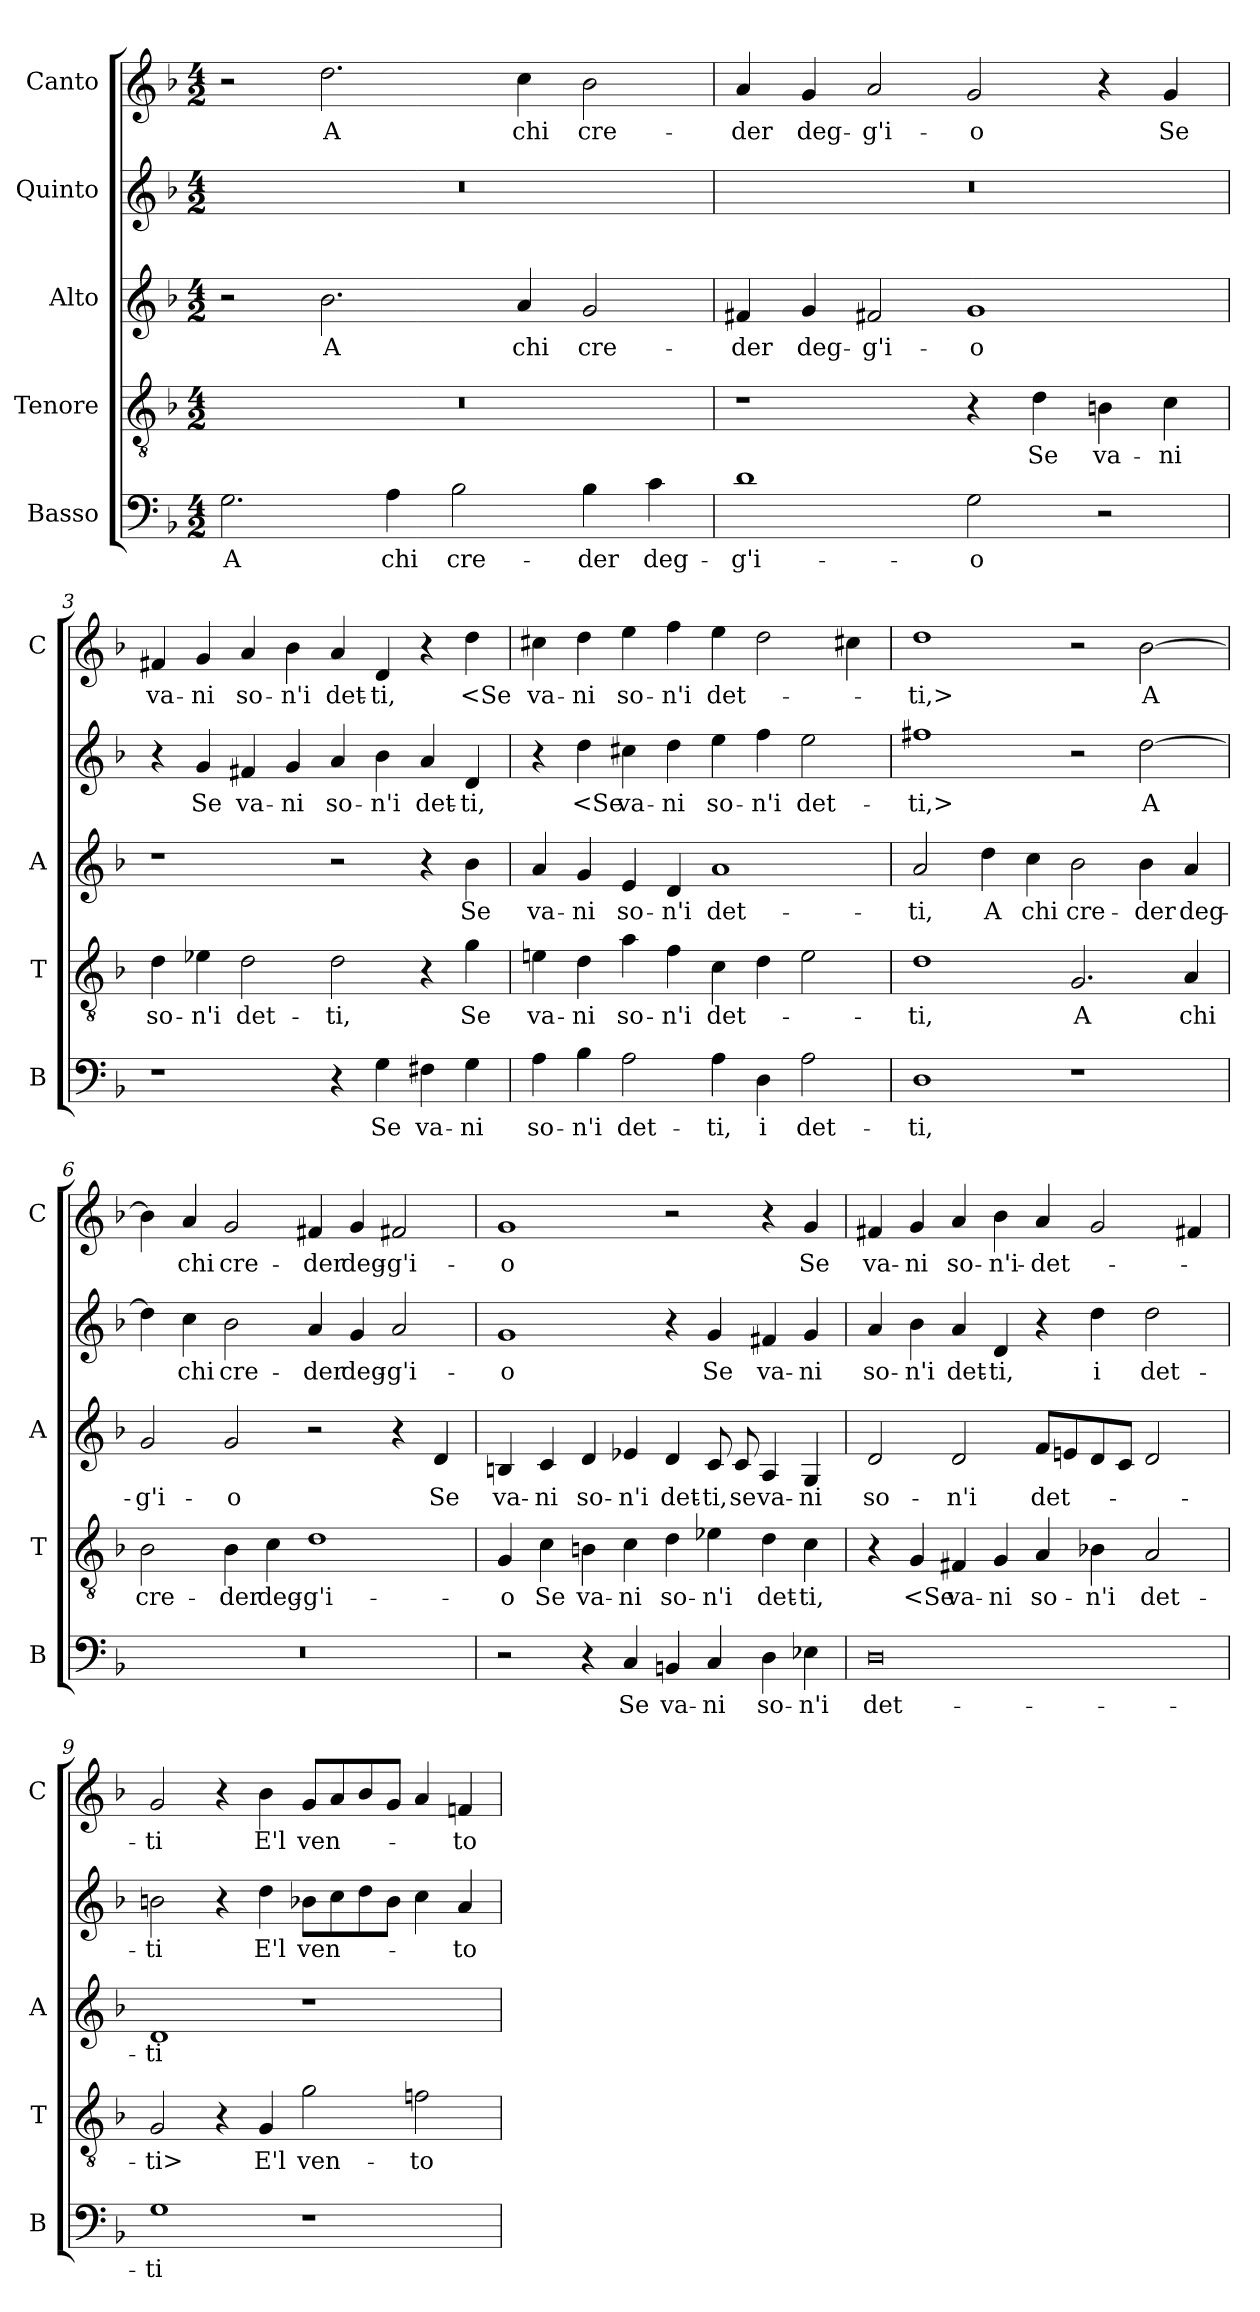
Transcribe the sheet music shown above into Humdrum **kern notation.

**kern	**text	**kern	**text	**kern	**text	**kern	**text	**kern	**text
*part5	*part5	*part4	*part4	*part3	*part3	*part2	*part2	*part1	*part1
*staff5	*staff5	*staff4	*staff4	*staff3	*staff3	*staff2	*staff2	*staff1	*staff1
*I"Basso	*	*I"Tenore	*	*I"Alto	*	*I"Quinto	*	*I"Canto	*
*I'B	*	*I'T	*	*I'A	*	*	*	*I'C	*
*clefF4	*	*clefGv2	*	*clefG2	*	*clefG2	*	*clefG2	*
*k[b-]	*	*k[b-]	*	*k[b-]	*	*k[b-]	*	*k[b-]	*
*F:	*	*F:	*	*F:	*	*F:	*	*F:	*
*M4/2	*	*M4/2	*	*M4/2	*	*M4/2	*	*M4/2	*
=1	=1	=1	=1	=1	=1	=1	=1	=1	=1
2.G	A	0r	.	2r	.	0r	.	2r	.
.	.	.	.	2.b-	A	.	.	2.dd	A
4A	chi	.	.	.	.	.	.	.	.
2B-	cre-	.	.	.	.	.	.	.	.
.	.	.	.	4a	chi	.	.	4cc	chi
4B-	-der	.	.	2g	cre-	.	.	2b-	cre-
4c	deg-	.	.	.	.	.	.	.	.
=2	=2	=2	=2	=2	=2	=2	=2	=2	=2
1d	-g'i-	1r	.	4f#X	-der	0r	.	4a	-der
.	.	.	.	4g	deg-	.	.	4g	deg-
.	.	.	.	2f#X	-g'i-	.	.	2a	-g'i-
2G	-o	4r	.	1g	-o	.	.	2g	-o
.	.	4d	Se	.	.	.	.	.	.
2r	.	4Bn	va-	.	.	.	.	4r	.
.	.	4c	-ni	.	.	.	.	4g	Se
=3	=3	=3	=3	=3	=3	=3	=3	=3	=3
1r	.	4d	so-	1r	.	4r	.	4f#X	va-
.	.	4e-X	-n'i	.	.	4g	Se	4g	-ni
.	.	2d	det-	.	.	4f#X	va-	4a	so-
.	.	.	.	.	.	4g	-ni	4b-	-n'i
4r	.	2d	-ti,	2r	.	4a	so-	4a	det-
4G	Se	.	.	.	.	4b-	-n'i	4d	-ti,
4F#X	va-	4r	.	4r	.	4a	det-	4r	.
4G	-ni	4g	Se	4b-	Se	4d	-ti,	4dd	<Se
=4	=4	=4	=4	=4	=4	=4	=4	=4	=4
4A	so-	4en	va-	4a	va-	4r	.	4cc#X	va-
4B-	-n'i	4d	-ni	4g	-ni	4dd	<Se	4dd	-ni
2A	det-	4a	so-	4e	so-	4cc#X	va-	4ee	so-
.	.	4f	-n'i	4d	-n'i	4dd	-ni	4ff	-n'i
4A	-ti,	4c	det-	1a	det-	4ee	so-	4ee	det-
4D	i	4d	.	.	.	4ff	-n'i	2dd	.
2A	det-	2e	.	.	.	2ee	det-	.	.
.	.	.	.	.	.	.	.	4cc#X	.
=5	=5	=5	=5	=5	=5	=5	=5	=5	=5
1D	-ti,	1d	-ti,	2a	-ti,	1ff#X	-ti,>	1dd	-ti,>
.	.	.	.	4dd	A	.	.	.	.
.	.	.	.	4cc	chi	.	.	.	.
1r	.	2.G	A	2b-	cre-	2r	.	2r	.
.	.	.	.	4b-	-der	[2dd	A	[2b-	A
.	.	4A	chi	4a	deg-	.	.	.	.
=6	=6	=6	=6	=6	=6	=6	=6	=6	=6
0r	.	2B-	cre-	2g	-g'i-	4dd]	.	4b-]	.
.	.	.	.	.	.	4cc	chi	4a	chi
.	.	4B-	-der	2g	-o	2b-	cre-	2g	cre-
.	.	4c	deg-	.	.	.	.	.	.
.	.	1d	-g'i-	2r	.	4a	-der	4f#X	-der
.	.	.	.	.	.	4g	deg-	4g	deg-
.	.	.	.	4r	.	2a	-g'i-	2f#X	-g'i-
.	.	.	.	4d	Se	.	.	.	.
=7	=7	=7	=7	=7	=7	=7	=7	=7	=7
2r	.	4G	-o	4Bn	va-	1g	-o	1g	-o
.	.	4c	Se	4c	-ni	.	.	.	.
4r	.	4Bn	va-	4d	so-	.	.	.	.
4C	Se	4c	-ni	4e-X	-n'i	.	.	.	.
4BBn	va-	4d	so-	4d	det-	4r	.	2r	.
4C	-ni	4e-X	-n'i	8c	-ti,	4g	Se	.	.
.	.	.	.	8c	se	.	.	.	.
4D	so-	4d	det-	4A	va-	4f#X	va-	4r	.
4E-X	-n'i	4c	-ti,	4G	-ni	4g	-ni	4g	Se
=8	=8	=8	=8	=8	=8	=8	=8	=8	=8
0D	det-	4r	.	2d	so-	4a	so-	4f#X	va-
.	.	4G	<Se	.	.	4b-	-n'i	4g	-ni
.	.	4F#X	va-	2d	-n'i	4a	det-	4a	so-
.	.	4G	-ni	.	.	4d	-ti,	4b-	-n'i-
.	.	4A	so-	8fL	det-	4r	.	4a	-det-
.	.	.	.	8en	.	.	.	.	.
.	.	4B-X	-n'i	8d	.	4dd	i	2g	.
.	.	.	.	8cJ	.	.	.	.	.
.	.	2A	det-	2d	.	2dd	det-	.	.
.	.	.	.	.	.	.	.	4f#X	.
=9	=9	=9	=9	=9	=9	=9	=9	=9	=9
1G	-ti	2G	-ti>	1d	-ti	2bn	-ti	2g	-ti
.	.	4r	.	.	.	4r	.	4r	.
.	.	4G	E'l	.	.	4dd	E'l	4b-	E'l
1r	.	2g	ven-	1r	.	8b-XL	ven-	8gL	ven-
.	.	.	.	.	.	8cc	.	8a	.
.	.	.	.	.	.	8dd	.	8b-	.
.	.	.	.	.	.	8b-J	.	8gJ	.
.	.	2fn	-to	.	.	4cc	.	4a	.
.	.	.	.	.	.	4a	-to	4fn	-to
=	=	=	=	=	=	=	=	=	=
*-	*-	*-	*-	*-	*-	*-	*-	*-	*-
